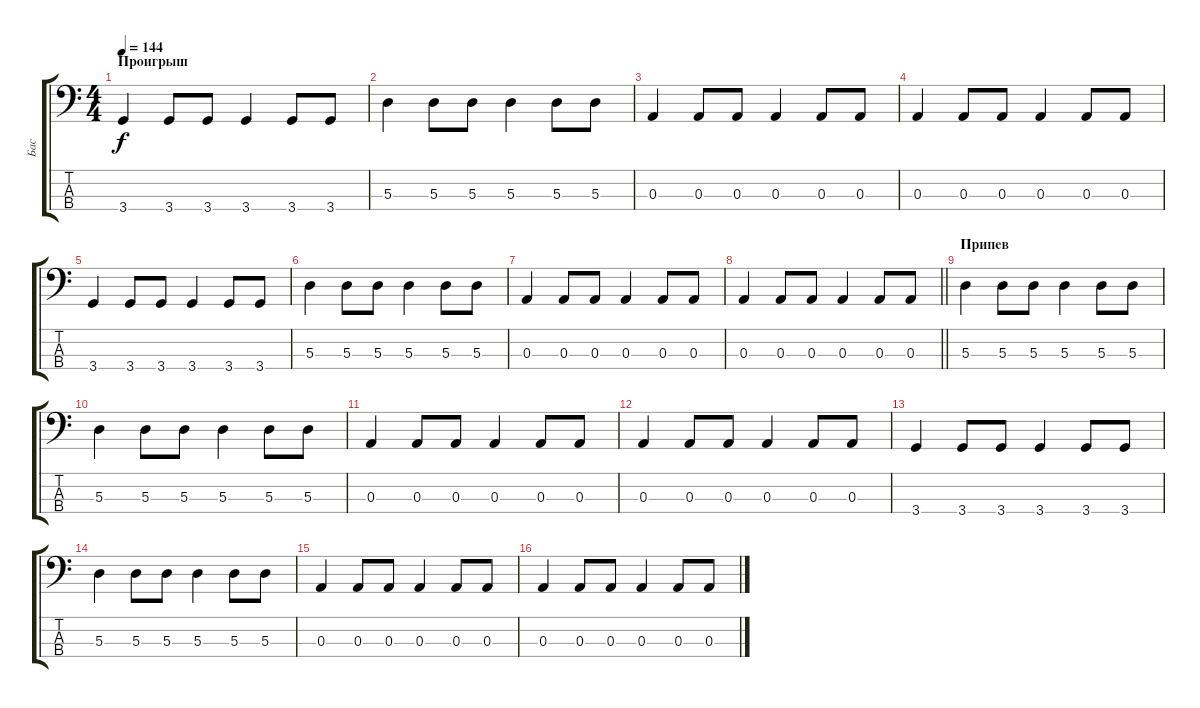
\track ("Бас" "Бас") {instrument electricbassfinger}
\staff {score tabs}
\tuning (G2 D2 A1 E1) {hide}
\ts (4 4)
\section ("" "Проигрыш")
\tempo 144
\clef f4
\ks c
3.4.4{dy f} 3.4.8 3.4.8 3.4.4 3.4.8 3.4.8 |
5.3.4 5.3.8 5.3.8 5.3.4 5.3.8 5.3.8 |
0.3.4 0.3.8 0.3.8 0.3.4 0.3.8 0.3.8 |
0.3.4 0.3.8 0.3.8 0.3.4 0.3.8 0.3.8 |
3.4.4 3.4.8 3.4.8 3.4.4 3.4.8 3.4.8 |
5.3.4 5.3.8 5.3.8 5.3.4 5.3.8 5.3.8 |
0.3.4 0.3.8 0.3.8 0.3.4 0.3.8 0.3.8 |
\barLineRight lightlight
0.3.4 0.3.8 0.3.8 0.3.4 0.3.8 0.3.8 |
\section ("" "Припев")
5.3.4 5.3.8 5.3.8 5.3.4 5.3.8 5.3.8 |
5.3.4 5.3.8 5.3.8 5.3.4 5.3.8 5.3.8 |
0.3.4 0.3.8 0.3.8 0.3.4 0.3.8 0.3.8 |
0.3.4 0.3.8 0.3.8 0.3.4 0.3.8 0.3.8 |
3.4.4 3.4.8 3.4.8 3.4.4 3.4.8 3.4.8 |
5.3.4 5.3.8 5.3.8 5.3.4 5.3.8 5.3.8 |
0.3.4 0.3.8 0.3.8 0.3.4 0.3.8 0.3.8 |
0.3.4 0.3.8 0.3.8 0.3.4 0.3.8 0.3.8
